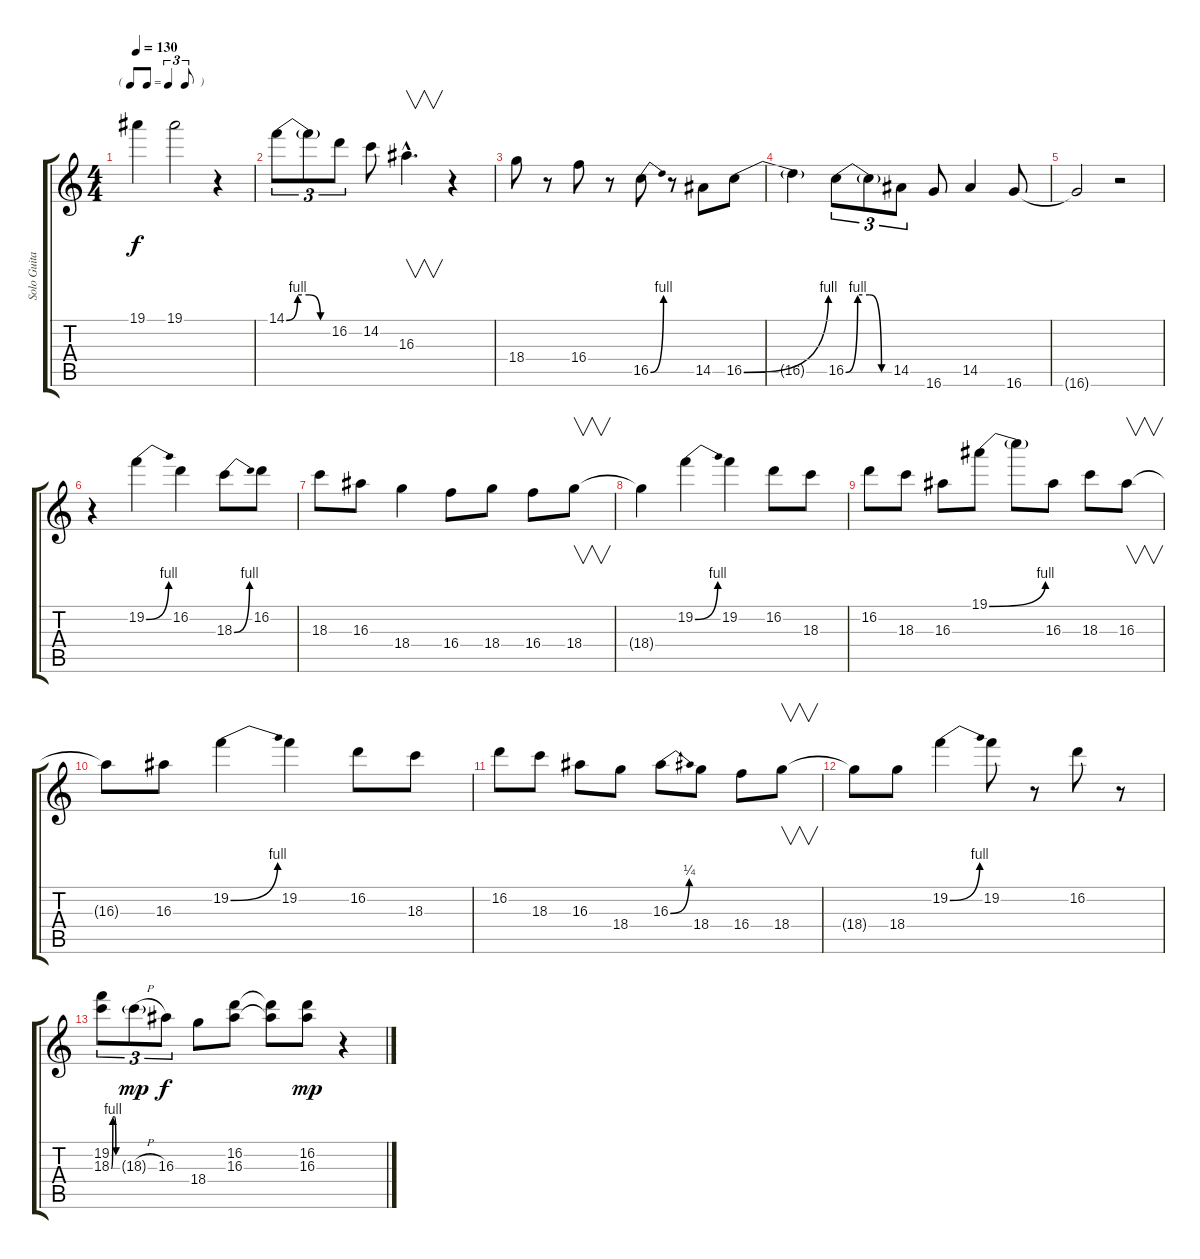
\track ("Solo Guitar" "Solo Guita") {instrument electricguitarclean}
\staff {score tabs}
\tuning (Eb4 Bb3 Gb3 Db3 Ab2 Eb2) {hide}
\ts (4 4)
\tf triplet8th
\tempo 130
\clef g2
\ks c
19.1{t}.4{dy f} 19.1.2 r.4 |
14.1{be (custom 0 0 15 4 30 4 45 0 60 0)}.8{tu (3 2)} 14.1{t}.8{tu (3 2)} 16.2.8{tu (3 2)} 14.2.8 16.3{hac}.4{v d} r.4 |
18.4.8 r.8 16.4.8 r.8 16.5{be (bend 0 0 60 4)}.8 r.8 14.5.8 16.5{be (bend 0 0 60 4)}.8 |
16.5{t}.4 16.5{be (custom 0 0 15 4 30 4 45 0 60 0)}.8{tu (3 2)} 16.5{t}.8{tu (3 2)} 14.5.8{tu (3 2)} 16.6.8 14.5.4 16.6.8 |
16.6{t}.2 r.2 |
r.4 19.2{be (bend 0 0 60 4)}.4 16.2.4 18.3{be (bend 0 0 60 4)}.8 16.2.8 |
18.3.8 16.3.8 18.4.4 16.4.8 18.4.8 16.4.8 18.4.8{v} |
18.4{t}.4 19.2{be (bend 0 0 60 4)}.4 19.2.4 16.2.8 18.3.8 |
16.2.8 18.3.8 16.3.8 19.1{be (bend 0 0 60 4)}.8 19.1{t}.8 16.3.8 18.3.8 16.3.8{v} |
16.3{t}.8 16.3.8 19.2{be (bend 0 0 60 4)}.4 19.2.4 16.2.8 18.3.8 |
16.2.8 18.3.8 16.3.8 18.4.8 16.3{be (bend 0 0 60 1)}.8 18.4.8 16.4.8 18.4.8{v} |
18.4{t}.8 18.4.8 19.2{be (bend 0 0 60 4)}.4 19.2.8 r.8 16.2.8 r.8 |
(19.2 18.3{be (custom 0 0 15 4 30 4 45 0 60 0)}).8{tu (3 2)} 18.3{h g}.8{tu (3 2) dy mp} 16.3.8{tu (3 2) dy f} 18.4.8 (16.2 16.3).8 (16.2{t} 16.3{t}).8 (16.2 16.3).8{dy mp} r.4
